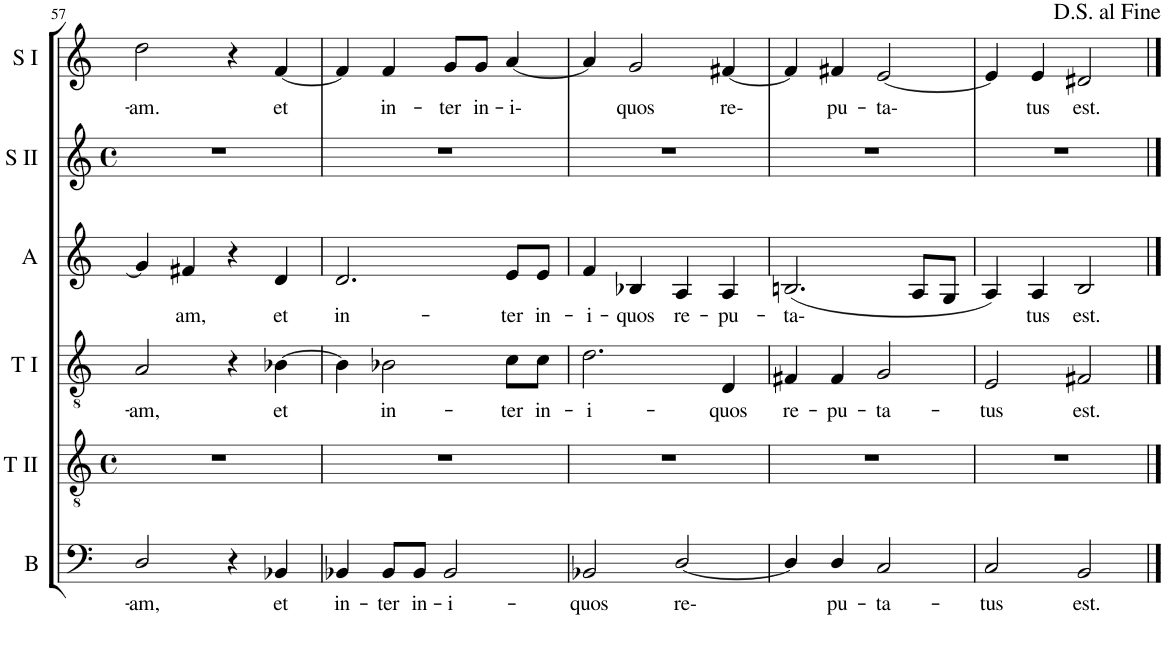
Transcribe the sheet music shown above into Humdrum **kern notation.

**kern	**text	**kern	**kern	**text	**kern	**text	**kern	**kern	**text
*part6	*part6	*part5	*part4	*part4	*part3	*part3	*part2	*part1	*part1
*staff6	*staff6	*staff5	*staff4	*staff4	*staff3	*staff3	*staff2	*staff1	*staff1
*I"Bass	*	*I"Tenor II	*I"Tenor I	*	*I"Alto	*	*I"Soprano II	*I"Soprano I	*
*I'B	*	*I'T II	*I'T I	*	*I'A	*	*I'S II	*I'S I	*
!!LO:PB:g=z
*clefF4	*	*clefGv2	*clefGv2	*	*clefG2	*	*clefG2	*clefG2	*
*k[]	*	*k[]	*k[]	*	*k[]	*	*k[]	*k[]	*
*M4/4	*	*M4/4	*M4/4	*	*M4/4	*	*M4/4	*M4/4	*
*met(c)	*	*met(c)	*met(c)	*	*met(c)	*	*met(c)	*met(c)	*
=57	=57	=57	=57	=57	=57	=57	=57	=57	=57
!	!LO:LY:b	!	!	!LO:LY:b	!	!	!	!	!LO:LY:b
2D/	-am,	1r	2A/	-am,	4g/]	.	1r	2dd\	-am.
!	!	!	!	!	!	!LO:LY:b	!	!	!
.	.	.	.	.	4f#X/	am,	.	.	.
4r	.	.	4r	.	4r	.	.	4r	.
!	!LO:LY:b	!	!	!LO:LY:b	!	!LO:LY:b	!	!	!LO:LY:b
4BB-X/	et	.	[4B-X\	et	4d/	et	.	[4f/	et
=58	=58	=58	=58	=58	=58	=58	=58	=58	=58
!	!LO:LY:b	!	!	!	!	!LO:LY:b	!	!	!
4BB-X/	in-	1r	4B-\]	.	2.d/	in-	1r	4f/]	.
!	!LO:LY:b	!	!	!LO:LY:b	!	!	!	!	!LO:LY:b
8BB-/L	-ter	.	2B-X\	in-	.	.	.	4f/	in-
!	!LO:LY:b	!	!	!	!	!	!	!	!
8BB-/J	in-	.	.	.	.	.	.	.	.
!	!LO:LY:b	!	!	!	!	!	!	!	!LO:LY:b
2BB-/	-i-	.	.	.	.	.	.	8g/L	-ter
!	!	!	!	!	!	!	!	!	!LO:LY:b
.	.	.	.	.	.	.	.	8g/J	in-
!	!	!	!	!LO:LY:b	!	!LO:LY:b	!	!	!LO:LY:b
.	.	.	8c\L	-ter	8e/L	-ter	.	[4a/	-i-
!	!	!	!	!LO:LY:b	!	!LO:LY:b	!	!	!
.	.	.	8c\J	in-	8e/J	in-	.	.	.
=59	=59	=59	=59	=59	=59	=59	=59	=59	=59
!	!LO:LY:b	!	!	!LO:LY:b	!	!LO:LY:b	!	!	!
2BB-X/	-quos	1r	2.d\	-i-	4f/	-i-	1r	4a/]	.
!	!	!	!	!	!	!LO:LY:b	!	!	!LO:LY:b
.	.	.	.	.	4B-X/	-quos	.	2g/	quos
!	!LO:LY:b	!	!	!	!	!LO:LY:b	!	!	!
[2D/	re-	.	.	.	4A/	re-	.	.	.
!	!	!	!	!LO:LY:b	!	!LO:LY:b	!	!	!LO:LY:b
.	.	.	4D/	-quos	4A/	-pu-	.	[4f#X/	re-
=60	=60	=60	=60	=60	=60	=60	=60	=60	=60
!	!	!	!	!LO:LY:b	!	!LO:LY:b	!	!	!
4D/]	.	1r	4F#X/	re-	(<2.Bn/	-ta-	1r	4f#/]	.
!	!LO:LY:b	!	!	!LO:LY:b	!	!	!	!	!LO:LY:b
4D/	pu-	.	4F#/	-pu-	.	.	.	4f#X/	pu-
!	!LO:LY:b	!	!	!LO:LY:b	!	!	!	!	!LO:LY:b
2C/	-ta-	.	2G/	-ta-	.	.	.	[2e/	-ta-
.	.	.	.	.	8A/L	.	.	.	.
.	.	.	.	.	8G/J	.	.	.	.
=61	=61	=61	=61	=61	=61	=61	=61	=61	=61
!	!LO:LY:b	!	!	!LO:LY:b	!	!	!	!	!
2C/	-tus	1r	2E/	-tus	4A/)	.	1r	4e/]	.
!	!	!	!	!	!	!LO:LY:b	!	!	!LO:LY:b
.	.	.	.	.	4A/	tus	.	4e/	tus
!	!LO:LY:b	!	!	!LO:LY:b	!	!LO:LY:b	!	!	!LO:LY:b
2BB/	est.	.	2F#X/	est.	2B/	est.	.	2d#X/	est.
==	==	==	==	==	==	==	==	==	==
*-	*-	*-	*-	*-	*-	*-	*-	*-	*-
